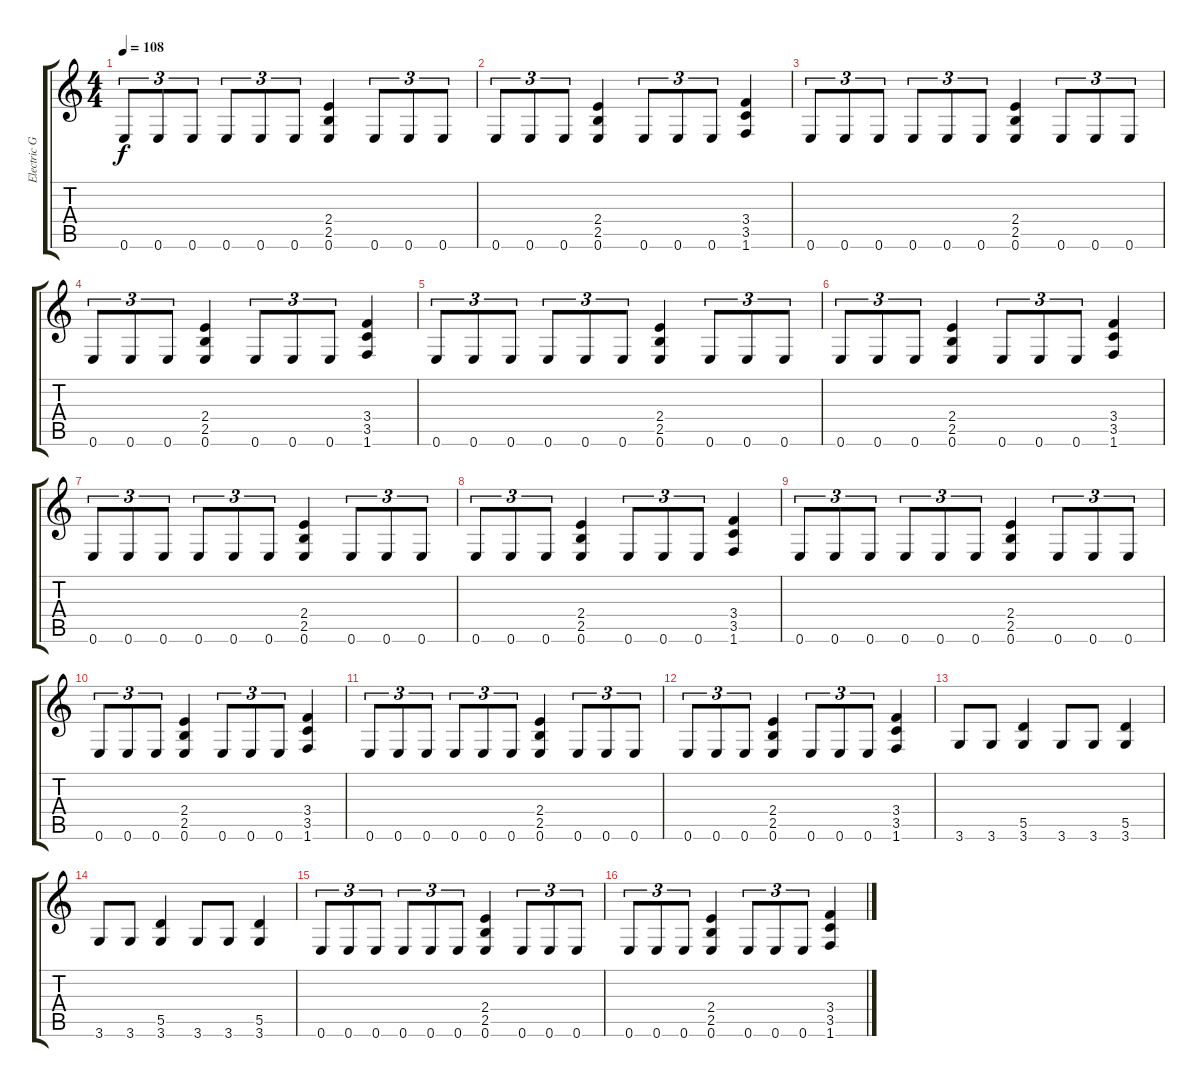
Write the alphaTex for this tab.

\track ("Electric Guitar 4 and 2" "Electric G") {instrument electricguitarclean}
\staff {score tabs}
\tuning (E4 B3 G3 D3 A2 E2) {hide}
\ts (4 4)
\tempo 108
\clef g2
\ks c
0.6.8{tu (3 2) dy f} 0.6.8{tu (3 2)} 0.6.8{tu (3 2)} 0.6.8{tu (3 2)} 0.6.8{tu (3 2)} 0.6.8{tu (3 2)} (2.4 2.5 0.6).4 0.6.8{tu (3 2)} 0.6.8{tu (3 2)} 0.6.8{tu (3 2)} |
0.6.8{tu (3 2)} 0.6.8{tu (3 2)} 0.6.8{tu (3 2)} (2.4 2.5 0.6).4 0.6.8{tu (3 2)} 0.6.8{tu (3 2)} 0.6.8{tu (3 2)} (3.4 3.5 1.6).4 |
0.6.8{tu (3 2)} 0.6.8{tu (3 2)} 0.6.8{tu (3 2)} 0.6.8{tu (3 2)} 0.6.8{tu (3 2)} 0.6.8{tu (3 2)} (2.4 2.5 0.6).4 0.6.8{tu (3 2)} 0.6.8{tu (3 2)} 0.6.8{tu (3 2)} |
0.6.8{tu (3 2)} 0.6.8{tu (3 2)} 0.6.8{tu (3 2)} (2.4 2.5 0.6).4 0.6.8{tu (3 2)} 0.6.8{tu (3 2)} 0.6.8{tu (3 2)} (3.4 3.5 1.6).4 |
0.6.8{tu (3 2)} 0.6.8{tu (3 2)} 0.6.8{tu (3 2)} 0.6.8{tu (3 2)} 0.6.8{tu (3 2)} 0.6.8{tu (3 2)} (2.4 2.5 0.6).4 0.6.8{tu (3 2)} 0.6.8{tu (3 2)} 0.6.8{tu (3 2)} |
0.6.8{tu (3 2)} 0.6.8{tu (3 2)} 0.6.8{tu (3 2)} (2.4 2.5 0.6).4 0.6.8{tu (3 2)} 0.6.8{tu (3 2)} 0.6.8{tu (3 2)} (3.4 3.5 1.6).4 |
0.6.8{tu (3 2)} 0.6.8{tu (3 2)} 0.6.8{tu (3 2)} 0.6.8{tu (3 2)} 0.6.8{tu (3 2)} 0.6.8{tu (3 2)} (2.4 2.5 0.6).4 0.6.8{tu (3 2)} 0.6.8{tu (3 2)} 0.6.8{tu (3 2)} |
0.6.8{tu (3 2)} 0.6.8{tu (3 2)} 0.6.8{tu (3 2)} (2.4 2.5 0.6).4 0.6.8{tu (3 2)} 0.6.8{tu (3 2)} 0.6.8{tu (3 2)} (3.4 3.5 1.6).4 |
0.6.8{tu (3 2) volume 12 instrument distortionguitar} 0.6.8{tu (3 2)} 0.6.8{tu (3 2)} 0.6.8{tu (3 2)} 0.6.8{tu (3 2)} 0.6.8{tu (3 2)} (2.4 2.5 0.6).4 0.6.8{tu (3 2)} 0.6.8{tu (3 2)} 0.6.8{tu (3 2)} |
0.6.8{tu (3 2)} 0.6.8{tu (3 2)} 0.6.8{tu (3 2)} (2.4 2.5 0.6).4 0.6.8{tu (3 2)} 0.6.8{tu (3 2)} 0.6.8{tu (3 2)} (3.4 3.5 1.6).4 |
0.6.8{tu (3 2)} 0.6.8{tu (3 2)} 0.6.8{tu (3 2)} 0.6.8{tu (3 2)} 0.6.8{tu (3 2)} 0.6.8{tu (3 2)} (2.4 2.5 0.6).4 0.6.8{tu (3 2)} 0.6.8{tu (3 2)} 0.6.8{tu (3 2)} |
0.6.8{tu (3 2)} 0.6.8{tu (3 2)} 0.6.8{tu (3 2)} (2.4 2.5 0.6).4 0.6.8{tu (3 2)} 0.6.8{tu (3 2)} 0.6.8{tu (3 2)} (3.4 3.5 1.6).4 |
3.6.8 3.6.8 (5.5 3.6).4 3.6.8 3.6.8 (5.5 3.6).4 |
3.6.8 3.6.8 (5.5 3.6).4 3.6.8 3.6.8 (5.5 3.6).4 |
0.6.8{tu (3 2)} 0.6.8{tu (3 2)} 0.6.8{tu (3 2)} 0.6.8{tu (3 2)} 0.6.8{tu (3 2)} 0.6.8{tu (3 2)} (2.4 2.5 0.6).4 0.6.8{tu (3 2)} 0.6.8{tu (3 2)} 0.6.8{tu (3 2)} |
0.6.8{tu (3 2)} 0.6.8{tu (3 2)} 0.6.8{tu (3 2)} (2.4 2.5 0.6).4 0.6.8{tu (3 2)} 0.6.8{tu (3 2)} 0.6.8{tu (3 2)} (3.4 3.5 1.6).4
